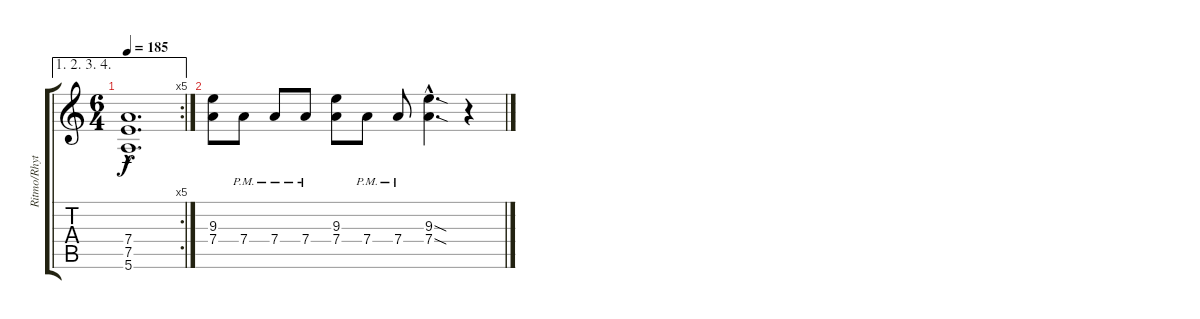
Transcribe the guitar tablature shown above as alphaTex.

\track ("Ritmo/Rhytm" "Ritmo/Rhyt") {instrument distortionguitar}
\staff {score tabs}
\tuning (E4 B3 G3 D3 A2 E2) {hide}
\ae (1 2 3 4)
\rc 5
\ts (6 4)
\tempo 185
\clef g2
\ks c
(7.4{hac} 7.5{hac} 5.6{hac}).1{d dy f} |
(9.3 7.4).8 7.4{pm}.8 7.4{pm}.8 7.4{pm}.8 (9.3 7.4).8 7.4{pm}.8 7.4{pm}.8 (9.3{sod hac} 7.4{sod hac}).4{d} r.4
